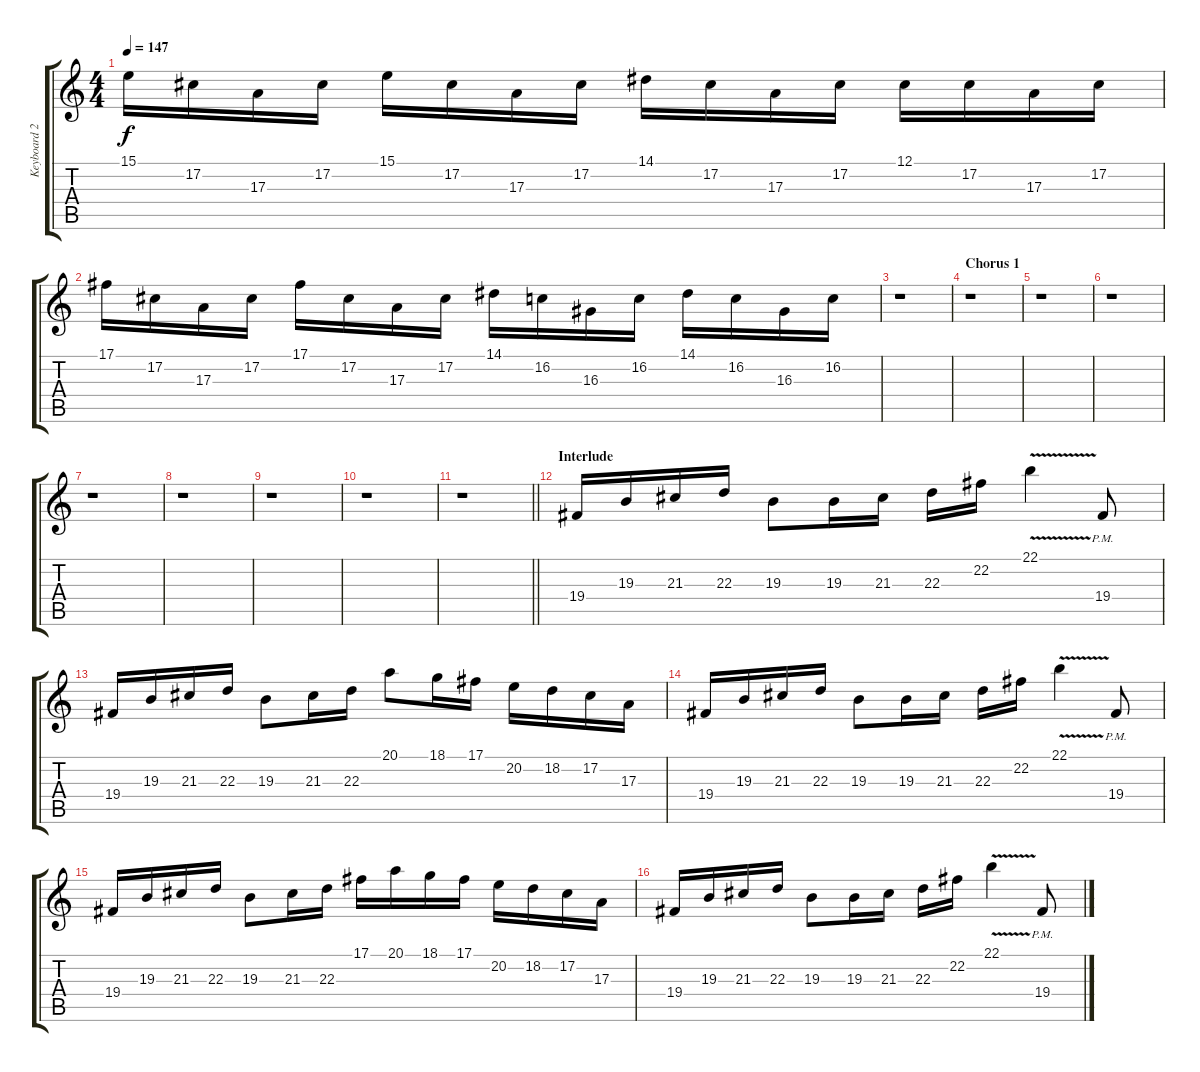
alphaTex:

\track ("Keyboard 2" "Keyboard 2") {instrument stringensemble1}
\staff {score tabs}
\tuning (Db4 Ab3 E3 B2 Gb2 Db2) {hide}
\ts (4 4)
\tempo 147
\clef g2
\ks c
15.1.16{dy f} 17.2.16 17.3.16 17.2.16 15.1.16 17.2.16 17.3.16 17.2.16 14.1.16 17.2.16 17.3.16 17.2.16 12.1.16 17.2.16 17.3.16 17.2.16 |
17.1.16 17.2.16 17.3.16 17.2.16 17.1.16 17.2.16 17.3.16 17.2.16 14.1.16 16.2.16 16.3.16 16.2.16 14.1.16 16.2.16 16.3.16 16.2.16 |
r.1 |
\section ("" "Chorus 1")
r.1 |
r.1 |
r.1 |
r.1 |
r.1 |
r.1 |
r.1 |
\barLineRight lightlight
r.1 |
\section ("" "Interlude")
19.4.16{volume 11} 19.3.16 21.3.16 22.3.16 19.3.8 19.3.16 21.3.16 22.3.16 22.2.16 22.1{v}.4 19.4{pm}.8 |
19.4.16 19.3.16 21.3.16 22.3.16 19.3.8 21.3.16 22.3.16 20.1.8 18.1.16 17.1.16 20.2.16 18.2.16 17.2.16 17.3.16 |
19.4.16 19.3.16 21.3.16 22.3.16 19.3.8 19.3.16 21.3.16 22.3.16 22.2.16 22.1{v}.4 19.4{pm}.8 |
19.4.16 19.3.16 21.3.16 22.3.16 19.3.8 21.3.16 22.3.16 17.1.16 20.1.16 18.1.16 17.1.16 20.2.16 18.2.16 17.2.16 17.3.16 |
19.4.16 19.3.16 21.3.16 22.3.16 19.3.8 19.3.16 21.3.16 22.3.16 22.2.16 22.1{v}.4 19.4{pm}.8
